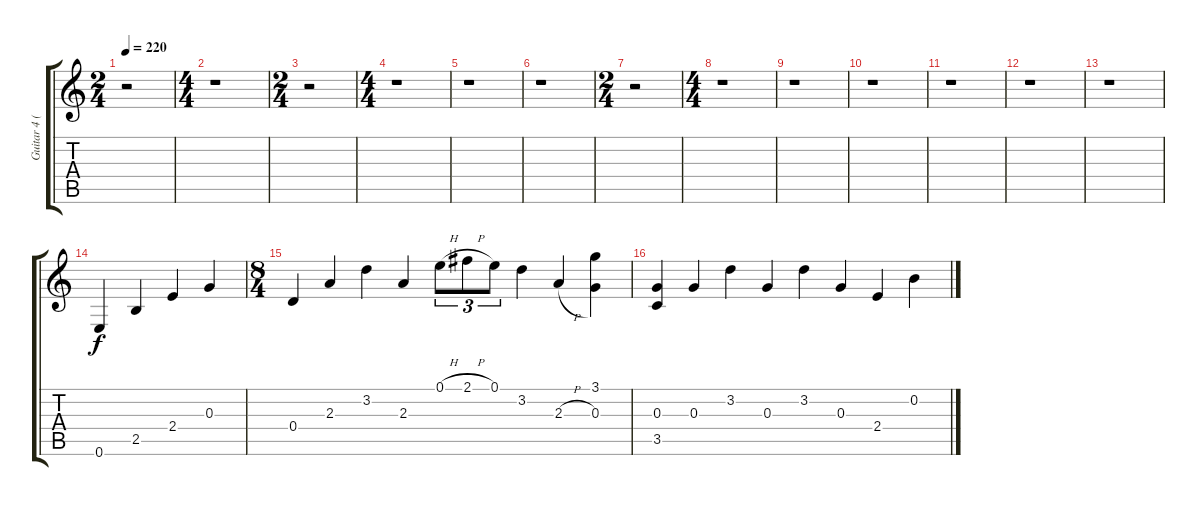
\track ("Guitar 4 (clean)" "Guitar 4 (") {instrument electricguitarclean}
\staff {score tabs}
\tuning (E4 B3 G3 D3 A2 E2) {hide}
\ts (2 4)
\tempo 220
\clef g2
\ks c
r.2{dy f} |
\ts (4 4)
r.1 |
\ts (2 4)
r.2 |
\ts (4 4)
r.1 |
r.1 |
r.1 |
\ts (2 4)
r.2 |
\ts (4 4)
r.1 |
r.1 |
r.1 |
r.1 |
r.1 |
r.1 |
0.6.4 2.5.4 2.4.4 0.3.4 |
\ts (8 4)
0.4.4 2.3.4 3.2.4 2.3.4 0.1{h}.8{tu (3 2)} 2.1{h}.8{tu (3 2)} 0.1.8{tu (3 2)} 3.2.4 2.3{h}.4 (3.1 0.3).4 |
(0.3 3.5).4 0.3.4 3.2.4 0.3.4 3.2.4 0.3.4 2.4.4 0.2.4
